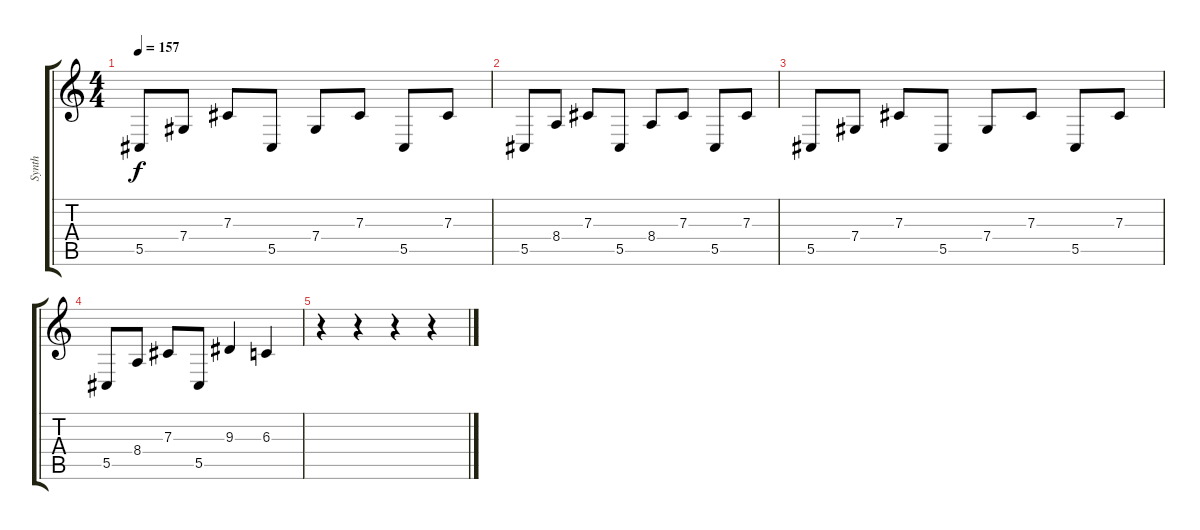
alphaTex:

\track ("Synth" "Synth") {instrument churchorgan}
\staff {score tabs}
\tuning (Eb4 Bb3 Gb3 Db3 Ab2 Eb2) {hide}
\ts (4 4)
\tempo 157
\clef g2
\ks c
5.5.8{dy f} 7.4.8 7.3.8 5.5.8 7.4.8 7.3.8 5.5.8 7.3.8 |
5.5.8 8.4.8 7.3.8 5.5.8 8.4.8 7.3.8 5.5.8 7.3.8 |
5.5.8 7.4.8 7.3.8 5.5.8 7.4.8 7.3.8 5.5.8 7.3.8 |
5.5.8 8.4.8 7.3.8 5.5.8 9.3.4 6.3.4 |
r.4 r.4 r.4 r.4
